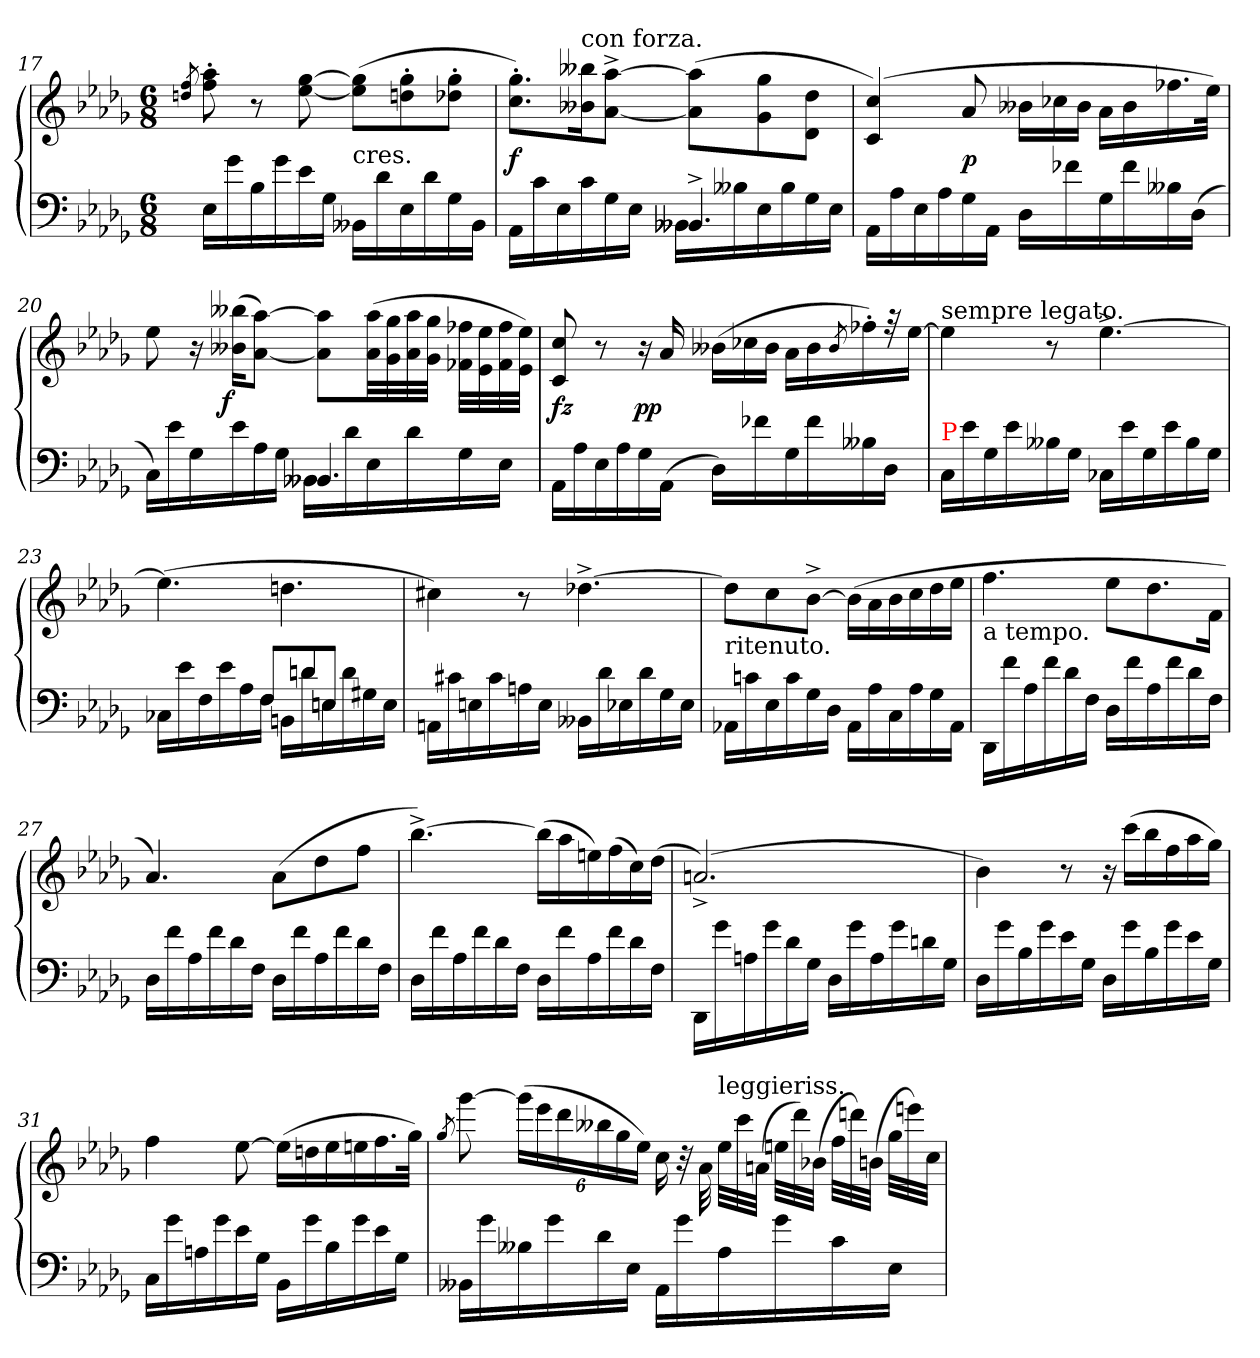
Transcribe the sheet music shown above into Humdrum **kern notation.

**kern	**kern	**dynam
*part1	*part1	*part1
*staff2	*staff1	*staff1/2
*clefF4	*clefG2	*
*k[b-e-a-d-g-]	*k[b-e-a-d-g-]	*
*D-:	*D-:	*
*M6/8	*M6/8	*
=17	=17	=17
.	8qddn/ 8qff/	.
16E-LL	8aa-'> 8ff'>	.
16g-	.	.
16B-	8r	.
16g-	.	.
16e-	[8gg- [8ee-	.
16G-JJ	.	.
!	!LO:TX:c:t=cres.	!
16BB--XLL	(>8gg-] 8ee-]L	.
16d-	.	.
16E-	8gg-'> 8ddn'>	.
16d-	.	.
16G-	8gg-'> 8dd-X'>J	.
16BB--JJ	.	.
=18	=18	=18
*^	*	*
4.ryy	16AA-LL	8.gg-'> 8.cc'>L)	f
.	16c	.	.
.	16E-	.	.
!	!	!LO:TX:a:t=con forza.	!
.	16c	16bb--X 16b--Xk	.
.	16G-	[8aa-^< [8a-^<J	.
.	16E-JJ	.	.
4.BB--X^<	16BB--XLL	(>8aa-] 8a-]L	.
.	16B--X	.	.
.	16E-	8gg- 8g-	.
.	16B--	.	.
.	16G-	8dd- 8d-J	.
.	16E-JJ	.	.
*v	*v	*	*
=19	=19	=19
16AA-LL	(>4cc 4c)	.
16A-	.	.
16E-	.	.
16A-	.	.
16G-	8a-	p
16AA-JJ	.	.
*	*Xtuplet	*
16D-LL	24b--XLL	.
.	24cc-X	.
16f-X	.	.
.	24b--JJ	.
16G-	16a-LL	.
16f-	16b--	.
16B--X	16.ff-X	.
(>16D-JJ	.	.
.	32ee-JJk)	.
=20	=20	=20
*^	*	*
4.ryy	16CLL)	8ee-	.
.	16e-	.	.
.	16G-	16r	.
!	!	!	!LO:DY:rj
.	16e-	(>16bb--X 16b--XKL	f
.	16A-	[8aa- [8a-J)	.
.	16G-JJ	.	.
4.BB--X	16BB--XLL	8aa-] 8a-]L	.
.	16d-	.	.
.	16E-	(>32aa- 32a-LL	.
.	.	32gg- 32g-	.
.	16d-	32aa- 32a-	.
.	.	32gg- 32g-JJJ	.
.	16G-	32ff-X 32f-XLLL	.
.	.	32ee- 32e-	.
.	16E-JJ	32ff- 32f-	.
.	.	32ee- 32e-JJJ)	.
*v	*v	*	*
=21	=21	=21
16AA-LL	8cc 8c	fz
16A-	.	.
16E-	8r	.
16A-	.	.
16G-	16r	.
!	!	!LO:DY:rj
(>16AA-JJ	16a-	pp
16D-LL)	(>24b--XLL	.
.	24cc-X	.
16f-X	.	.
.	24b--JJ	.
16G-	16a-LL	.
16f-	16b--	.
.	8qb--/	.
16B--X	16ff-X'>)	.
16D-JJ	32rff	.
!	!LO:N:vis=16	!
.	[32ee-JJ	.
=22	=22	=22
!	!LO:TX:a:t=sempre legato.	!
!LO:TX:a:color=red:t=P	!	!
16CLL	4ee-]	.
16e-	.	.
16G-	.	.
16e-	.	.
16B--X	8r	.
16G-JJ	.	.
16C-XLL	[4.ee-^<	.
16e-	.	.
16G-	.	.
16e-	.	.
16B--	.	.
16G-JJ	.	.
=23	=23	=23
*^	*	*
4ryy	16C-XLL	(>4.ee-]	.
.	16e-	.	.
.	16F	.	.
.	16e-	.	.
16ryy	16A-	.	.
8FL	16FJJ	.	.
.	16BBnLL	4.ddn	.
!LO:N:vis=8	!	!	!
16dn	16dn	.	.
8EnJ	16En	.	.
.	16d	.	.
8ryy	16G#X	.	.
.	16EJJ	.	.
*v	*v	*	*
=24	=24	=24
16AAnLL	4cc#X)	.
16c#X	.	.
16En	.	.
16c#	.	.
16An	8r	.
16EJJ	.	.
16BB--XLL	[4.dd-X^<	.
16d-	.	.
16E-X	.	.
16d-	.	.
16G-	.	.
16E-JJ	.	.
=25	=25	=25
!	!LO:TX:b:t=ritenuto.	!
16AA-XLL	8dd-L]	.
16cn	.	.
16E-	8cc	.
16c	.	.
16G-	[8b-^>J	.
16D-JJ	.	.
16AA-LL	(>16b-LL]	.
16A-	16a-	.
16C	16b-	.
16A-	16cc	.
16G-	16dd-	.
16AA-JJ	16ee-JJ	.
=26	=26	=26
!	!LO:TX:b:t=a tempo.	!
16DD-LL	4.ff	.
16f	.	.
16A-	.	.
16f	.	.
16d-	.	.
16FJJ	.	.
16D-LL	8ee-L	.
16f	.	.
16A-	8.dd-	.
16f	.	.
16d-	.	.
16FJJ	16fJk	.
=27	=27	=27
16D-LL	4.a-)	.
16f	.	.
16A-	.	.
16f	.	.
16d-	.	.
16FJJ	.	.
16D-LL	(>8a-L	.
16f	.	.
16A-	8dd-	.
16f	.	.
16d-	8ffJ	.
16FJJ	.	.
=28	=28	=28
16D-LL	[4.bb-^<)	.
16f	.	.
16A-	.	.
16f	.	.
16d-	.	.
16FJJ	.	.
16D-LL	(>16bb-LL]	.
16f	16aa-	.
16A-	16een)	.
16f	(>16ff	.
16d-	16cc)	.
16FJJ	(>16dd-JJ	.
=29	=29	=29
16DD-LL	(<2.an^<)	.
16g-	.	.
16An	.	.
16g-	.	.
16d-	.	.
16G-JJ	.	.
16D-LL	.	.
16g-	.	.
16A	.	.
16g-	.	.
16dn	.	.
16G-JJ	.	.
=30	=30	=30
16D-LL	4b-)	.
16g-	.	.
16B-	.	.
16g-	.	.
16e-	8r	.
16G-JJ	.	.
16D-LL	16r	.
16g-	(>16cccLL	.
16B-	16bb-	.
16g-	16ff	.
16e-	16aa-	.
16G-JJ	16gg-JJ)	.
=31	=31	=31
16CLL	4ff	.
16g-	.	.
16An	.	.
16g-	.	.
16e-	[8ee-	.
16G-JJ	.	.
16BB-LL	(>16ee-LL]	.
16g-	16ddn	.
16B-	16ee-	.
16g-	16een	.
16e-	16.ff	.
16G-JJ	.	.
.	32gg-JJk)	.
=32	=32	=32
.	8qgg-/	.
16BB--XLL	[8ggg-	.
16g-	.	.
*	*tuplet	*
*	*Xbrackettup	*
16B--X	(>24ggg-LL]	.
.	24eee-	.
16g-	.	.
.	24ddd-	.
16d-	24bb--X	.
.	24gg-	.
16E-JJ	.	.
.	24ee-JJ)	.
16AA-LL	16cc	.
16g-	32r	.
.	32a-\	.
*	*Xtuplet	*
!	!LO:TX:a:t=leggieriss.	!
16A-	48ee-LLL	.
.	(>48ccc	.
.	(>48anJJJ	.
16g-	48eenLLL	.
.	48ddd-)	.
.	(>48b-XJJJ	.
16c	48ffLLL	.
.	48dddn)	.
.	(>48bnJJJ	.
16E-JJ	48gg-LLL	.
.	48eee)	.
.	48ccJJJ	.
=	=	=
*-	*-	*-
